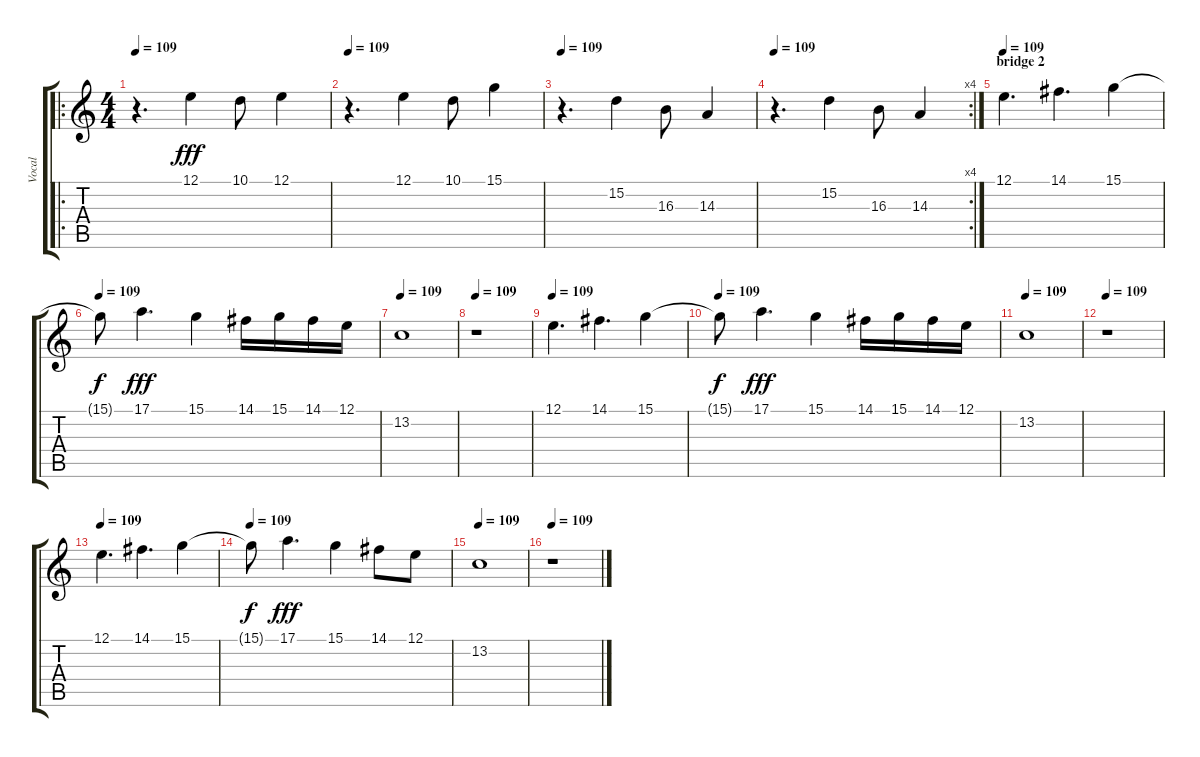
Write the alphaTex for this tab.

\track ("Vocal" "Vocal") {instrument choiraahs}
\staff {score tabs}
\tuning (E4 B3 G3 D3 A2 E2) {hide}
\ro
\ts (4 4)
\tempo 109
\clef g2
\ks c
r.4{d dy fff} 12.1.4 10.1.8 12.1.4 |
\tempo 109
r.4{d} 12.1.4 10.1.8 15.1.4 |
\tempo 109
r.4{d} 15.2.4 16.3.8 14.3.4 |
\rc 4
\tempo 109
r.4{d} 15.2.4 16.3.8 14.3.4 |
\section ("" "bridge 2")
\tempo 109
12.1.4{d} 14.1.4{d} 15.1.4 |
\tempo 109
15.1{t}.8{dy f} 17.1.4{d dy fff} 15.1.4 14.1.16 15.1.16 14.1.16 12.1.16 |
\tempo 109
13.2.1 |
\tempo 109
r.1 |
\tempo 109
12.1.4{d} 14.1.4{d} 15.1.4 |
\tempo 109
15.1{t}.8{dy f} 17.1.4{d dy fff} 15.1.4 14.1.16 15.1.16 14.1.16 12.1.16 |
\tempo 109
13.2.1 |
\tempo 109
r.1 |
\tempo 109
12.1.4{d} 14.1.4{d} 15.1.4 |
\tempo 109
15.1{t}.8{dy f} 17.1.4{d dy fff} 15.1.4 14.1.8 12.1.8 |
\tempo 109
13.2.1 |
\tempo 109
r.1
